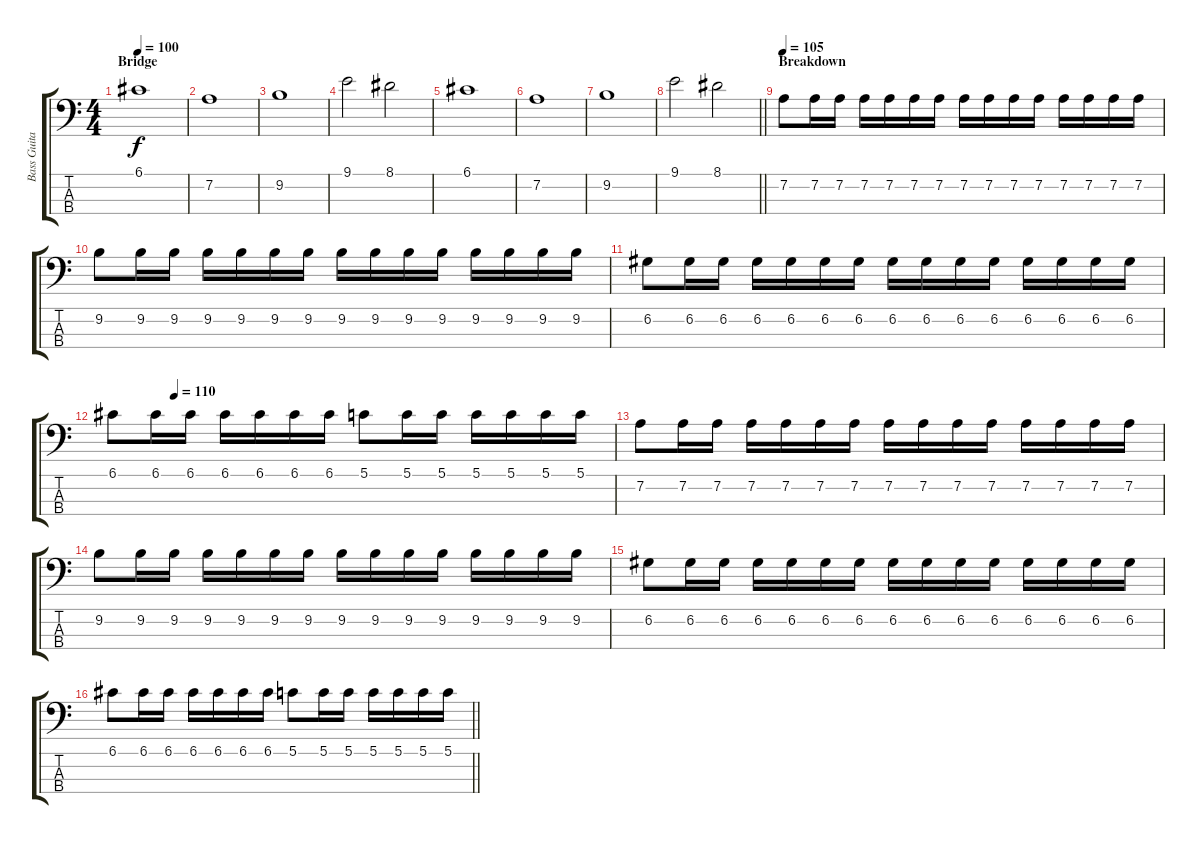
\track ("Bass Guitar" "Bass Guita") {instrument electricbassfinger}
\staff {score tabs}
\tuning (G2 D2 A1 D1) {hide}
\ts (4 4)
\section ("" "Bridge")
\tempo 100
\clef f4
\ks c
6.1.1{dy f} |
7.2.1 |
9.2.1 |
9.1.2 8.1.2 |
6.1.1 |
7.2.1 |
9.2.1 |
\barLineRight lightlight
9.1.2 8.1.2 |
\section ("" "Breakdown")
\tempo 105
7.2.8 7.2.16 7.2.16 7.2.16 7.2.16 7.2.16 7.2.16 7.2.16 7.2.16 7.2.16 7.2.16 7.2.16 7.2.16 7.2.16 7.2.16 |
9.2.8 9.2.16 9.2.16 9.2.16 9.2.16 9.2.16 9.2.16 9.2.16 9.2.16 9.2.16 9.2.16 9.2.16 9.2.16 9.2.16 9.2.16 |
6.2.8 6.2.16 6.2.16 6.2.16 6.2.16 6.2.16 6.2.16 6.2.16 6.2.16 6.2.16 6.2.16 6.2.16 6.2.16 6.2.16 6.2.16 |
\tempo (110 0.125)
6.1.8 6.1.16 6.1.16 6.1.16 6.1.16 6.1.16 6.1.16 5.1.8 5.1.16 5.1.16 5.1.16 5.1.16 5.1.16 5.1.16 |
7.2.8 7.2.16 7.2.16 7.2.16 7.2.16 7.2.16 7.2.16 7.2.16 7.2.16 7.2.16 7.2.16 7.2.16 7.2.16 7.2.16 7.2.16 |
9.2.8 9.2.16 9.2.16 9.2.16 9.2.16 9.2.16 9.2.16 9.2.16 9.2.16 9.2.16 9.2.16 9.2.16 9.2.16 9.2.16 9.2.16 |
6.2.8 6.2.16 6.2.16 6.2.16 6.2.16 6.2.16 6.2.16 6.2.16 6.2.16 6.2.16 6.2.16 6.2.16 6.2.16 6.2.16 6.2.16 |
\barLineRight lightlight
6.1.8 6.1.16 6.1.16 6.1.16 6.1.16 6.1.16 6.1.16 5.1.8 5.1.16 5.1.16 5.1.16 5.1.16 5.1.16 5.1.16
